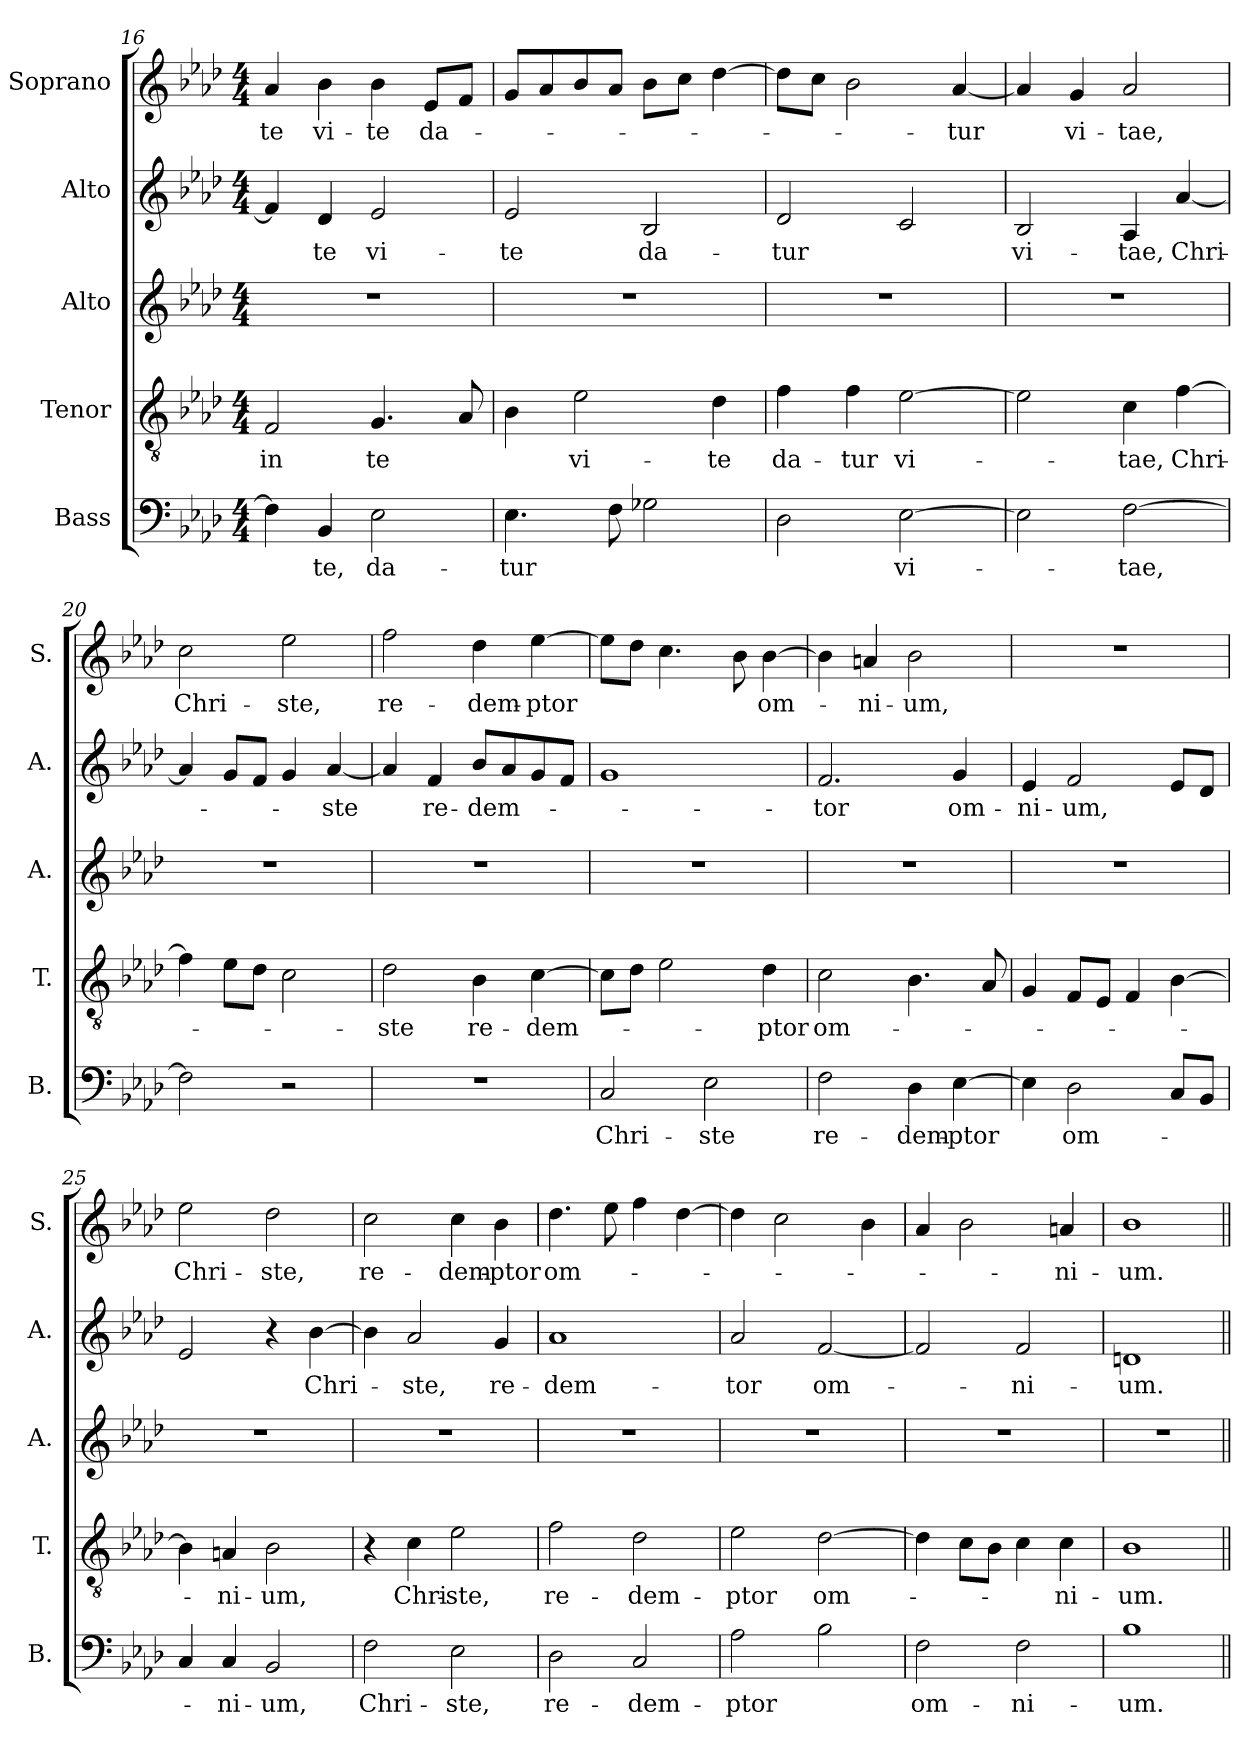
**kern	**text	**kern	**text	**kern	**kern	**text	**kern	**text
*part5	*part5	*part4	*part4	*part3	*part2	*part2	*part1	*part1
*staff5	*staff5	*staff4	*staff4	*staff3	*staff2	*staff2	*staff1	*staff1
*I"Bass	*	*I"Tenor	*	*I"Alto	*I"Alto	*	*I"Soprano	*
*I'B.	*	*I'T.	*	*I'A.	*I'A.	*	*I'S.	*
*clefF4	*	*clefGv2	*	*clefG2	*clefG2	*	*clefG2	*
*k[b-e-a-d-]	*	*k[b-e-a-d-]	*	*k[b-e-a-d-]	*k[b-e-a-d-]	*	*k[b-e-a-d-]	*
*M4/4	*	*M4/4	*	*M4/4	*M4/4	*	*M4/4	*
=16	=16	=16	=16	=16	=16	=16	=16	=16
!	!	!	!LO:LY:b	!	!	!	!	!LO:LY:b
4F\]	.	2F/	in	1r	4f/]	.	4a-/	te
!	!LO:LY:b	!	!	!	!	!LO:LY:b	!	!LO:LY:b
4BB-/	-te,	.	.	.	4d-/	te	4b-\	vi-
!	!LO:LY:b	!	!LO:LY:b	!	!	!LO:LY:b	!	!LO:LY:b
2E-\	da-	4.G/	te	.	2e-/	vi-	4b-\	-te
!	!	!	!	!	!	!	!	!LO:LY:b
.	.	.	.	.	.	.	8e-/L	da-
.	.	8A-/	.	.	.	.	8f/J	.
=17	=17	=17	=17	=17	=17	=17	=17	=17
!	!LO:LY:b	!	!	!	!	!LO:LY:b	!	!
4.E-\	-tur	4B-\	.	1r	2e-/	-te	8g/L	.
.	.	.	.	.	.	.	8a-/	.
!	!	!	!LO:LY:b	!	!	!	!	!
.	.	2e-\	-vi-	.	.	.	8b-/	.
8F\	.	.	.	.	.	.	8a-/J	.
!	!	!	!	!	!	!LO:LY:b	!	!
2G-X\	.	.	.	.	2B-/	da-	8b-\L	.
.	.	.	.	.	.	.	8cc\J	.
!	!	!	!LO:LY:b	!	!	!	!	!
.	.	4d-\	-te	.	.	.	[4dd-\	.
!!LO:LB:g=z
=18	=18	=18	=18	=18	=18	=18	=18	=18
!	!	!	!LO:LY:b	!	!	!LO:LY:b	!	!
2D-\	.	4f\	da-	1r	2d-/	-tur	8dd-\L]	.
.	.	.	.	.	.	.	8cc\J	.
!	!	!	!LO:LY:b	!	!	!	!	!
.	.	4f\	-tur	.	.	.	2b-\	.
!	!LO:LY:b	!	!LO:LY:b	!	!	!	!	!
[2E-\	vi-	[2e-\	vi-	.	2c/	.	.	.
!	!	!	!	!	!	!	!	!LO:LY:b
.	.	.	.	.	.	.	[4a-/	-tur
=19	=19	=19	=19	=19	=19	=19	=19	=19
!	!	!	!	!	!	!LO:LY:b	!	!
2E-\]	.	2e-\]	.	1r	2B-/	vi-	4a-/]	.
!	!	!	!	!	!	!	!	!LO:LY:b
.	.	.	.	.	.	.	4g/	vi-
!	!LO:LY:b	!	!LO:LY:b	!	!	!LO:LY:b	!	!LO:LY:b
[2F\	-tae,	4c\	-tae,	.	4A-/	-tae,	2a-/	-tae,
!	!	!	!LO:LY:b	!	!	!LO:LY:b	!	!
.	.	[4f\	Chri-	.	[4a-/	Chri-	.	.
=20	=20	=20	=20	=20	=20	=20	=20	=20
!	!	!	!	!	!	!	!	!LO:LY:b
2F\]	.	4f\]	.	1r	4a-/]	.	2cc\	Chri-
.	.	8e-\L	.	.	8g/L	.	.	.
.	.	8d-\J	.	.	8f/J	.	.	.
!	!	!	!	!	!	!	!	!LO:LY:b
2r	.	2c\	.	.	4g/	.	2ee-\	-ste,
!	!	!	!	!	!	!LO:LY:b	!	!
.	.	.	.	.	[4a-/	-ste	.	.
=21	=21	=21	=21	=21	=21	=21	=21	=21
!	!	!	!LO:LY:b	!	!	!	!	!LO:LY:b
1r	.	2d-\	-ste	1r	4a-/]	.	2ff\	re-
!	!	!	!	!	!	!LO:LY:b	!	!
.	.	.	.	.	4f/	re-	.	.
!	!	!	!LO:LY:b	!	!	!LO:LY:b	!	!LO:LY:b
.	.	4B-\	re-	.	8b-/L	-dem-	4dd-\	-dem-
.	.	.	.	.	8a-/	.	.	.
!	!	!	!LO:LY:b	!	!	!	!	!LO:LY:b
.	.	[4c\	-dem-	.	8g/	.	[4ee-\	-ptor
.	.	.	.	.	8f/J	.	.	.
=22	=22	=22	=22	=22	=22	=22	=22	=22
!	!LO:LY:b	!	!	!	!	!	!	!
2C/	Chri-	8c\L]	.	1r	1g	.	8ee-\L]	.
.	.	8d-\J	.	.	.	.	8dd-\J	.
.	.	2e-\	.	.	.	.	4.cc\	.
!	!LO:LY:b	!	!	!	!	!	!	!
2E-\	-ste	.	.	.	.	.	.	.
.	.	.	.	.	.	.	8b-\	.
!	!	!	!LO:LY:b	!	!	!	!	!LO:LY:b
.	.	4d-\	-ptor	.	.	.	[4b-\	om-
=23	=23	=23	=23	=23	=23	=23	=23	=23
!	!LO:LY:b	!	!LO:LY:b	!	!	!LO:LY:b	!	!
2F\	re-	2c\	om-	1r	2.f/	-tor	4b-\]	.
!	!	!	!	!	!	!	!	!LO:LY:b
.	.	.	.	.	.	.	4an/	-ni-
!	!LO:LY:b	!	!	!	!	!	!	!LO:LY:b
4D-\	-dem-	4.B-\	.	.	.	.	2b-\	-um,
!	!LO:LY:b	!	!	!	!	!LO:LY:b	!	!
[4E-\	-ptor	.	.	.	4g/	om-	.	.
.	.	8A-/	.	.	.	.	.	.
!!LO:LB:g=z
=24	=24	=24	=24	=24	=24	=24	=24	=24
!	!	!	!	!	!	!LO:LY:b	!	!
4E-\]	.	4G/	.	1r	4e-/	-ni-	1r	.
!	!LO:LY:b	!	!	!	!	!LO:LY:b	!	!
2D-\	om-	8F/L	.	.	2f/	-um,	.	.
.	.	8E-/J	.	.	.	.	.	.
.	.	4F/	.	.	.	.	.	.
8C/L	.	[4B-\	.	.	8e-/L	.	.	.
8BB-/J	.	.	.	.	8d-/J	.	.	.
=25	=25	=25	=25	=25	=25	=25	=25	=25
!	!	!	!	!	!	!	!	!LO:LY:b
4C/	.	4B-\]	.	1r	2e-/	.	2ee-\	Chri-
!	!LO:LY:b	!	!LO:LY:b	!	!	!	!	!
4C/	-ni-	4An/	-ni-	.	.	.	.	.
!	!LO:LY:b	!	!LO:LY:b	!	!	!	!	!LO:LY:b
2BB-/	-um,	2B-\	-um,	.	4r	.	2dd-\	-ste,
!	!	!	!	!	!	!LO:LY:b	!	!
.	.	.	.	.	[4b-\	Chri-	.	.
=26	=26	=26	=26	=26	=26	=26	=26	=26
!	!LO:LY:b	!	!	!	!	!	!	!LO:LY:b
2F\	Chri-	4r	.	1r	4b-\]	.	2cc\	re-
!	!	!	!LO:LY:b	!	!	!LO:LY:b	!	!
.	.	4c\	Chri-	.	2a-/	-ste,	.	.
!	!LO:LY:b	!	!LO:LY:b	!	!	!	!	!LO:LY:b
2E-\	-ste,	2e-\	-ste,	.	.	.	4cc\	-dem-
!	!	!	!	!	!	!LO:LY:b	!	!LO:LY:b
.	.	.	.	.	4g/	re-	4b-\	-ptor
=27	=27	=27	=27	=27	=27	=27	=27	=27
!	!LO:LY:b	!	!LO:LY:b	!	!	!LO:LY:b	!	!LO:LY:b
2D-\	re-	2f\	re-	1r	1a-	-dem-	4.dd-\	om-
.	.	.	.	.	.	.	8ee-\	.
!	!LO:LY:b	!	!LO:LY:b	!	!	!	!	!
2C/	-dem-	2d-\	-dem-	.	.	.	4ff\	.
.	.	.	.	.	.	.	[4dd-\	.
=28	=28	=28	=28	=28	=28	=28	=28	=28
!	!LO:LY:b	!	!LO:LY:b	!	!	!LO:LY:b	!	!
2A-\	-ptor	2e-\	-ptor	1r	2a-/	-tor	4dd-\]	.
.	.	.	.	.	.	.	2cc\	.
!	!	!	!LO:LY:b	!	!	!LO:LY:b	!	!
2B-\	.	[2d-\	om-	.	[2f/	om-	.	.
.	.	.	.	.	.	.	4b-\	.
=29	=29	=29	=29	=29	=29	=29	=29	=29
!	!LO:LY:b	!	!	!	!	!	!	!
2F\	om-	4d-\]	.	1r	2f/]	.	4a-/	.
.	.	8c\L	.	.	.	.	2b-\	.
.	.	8B-\J	.	.	.	.	.	.
!	!LO:LY:b	!	!	!	!	!LO:LY:b	!	!
2F\	-ni-	4c\	.	.	2f/	-ni-	.	.
!	!	!	!LO:LY:b	!	!	!	!	!LO:LY:b
.	.	4c\	-ni-	.	.	.	4an/	-ni-
=30	=30	=30	=30	=30	=30	=30	=30	=30
!	!LO:LY:b	!	!LO:LY:b	!	!	!LO:LY:b	!	!LO:LY:b
1B-	-um.	1B-	-um.	1r	1dn	-um.	1b-	-um.
=||	=||	=||	=||	=||	=||	=||	=||	=||
*-	*-	*-	*-	*-	*-	*-	*-	*-
